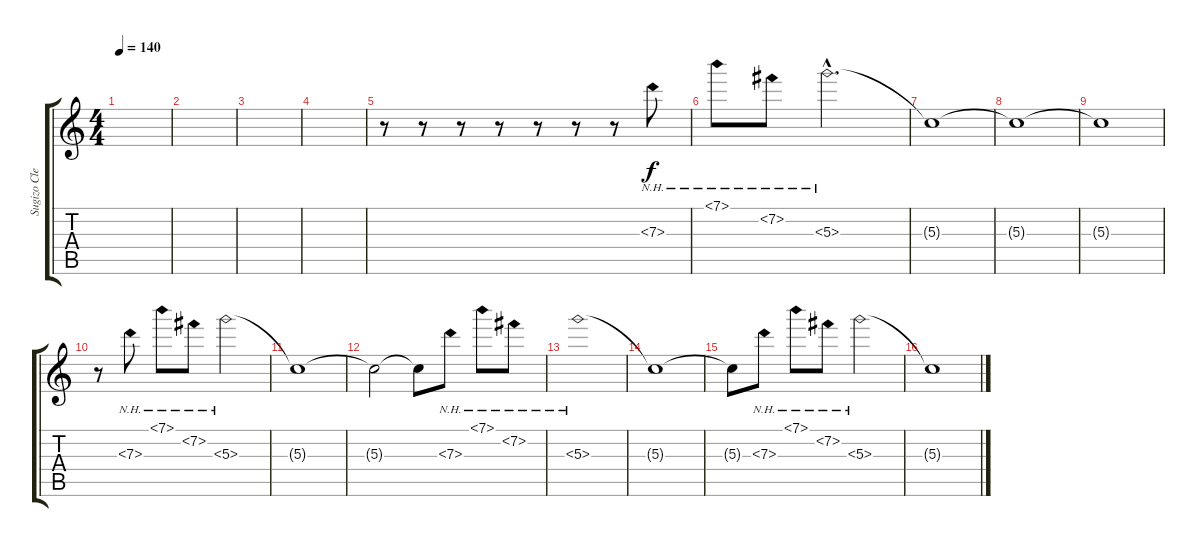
\track ("Sugizo Clean" "Sugizo Cle") {instrument electricguitarclean}
\staff {score tabs}
\tuning (E4 B3 G3 D3 A2 D2) {hide}
\ts (4 4)
\tempo 140
\clef g2
\ks c
|
|
|
|
r.8 r.8 r.8 r.8 r.8 r.8 r.8 7.3{nh}.8 |
7.1{nh}.8 7.2{nh}.8 5.3{nh hac}.2{d} |
5.3{t}.1 |
5.3{t}.1 |
5.3{t}.1 |
r.8 7.3{nh}.8 7.1{nh}.8 7.2{nh}.8 5.3{nh}.2 |
5.3{t}.1 |
5.3{t}.2 5.3{t}.8 7.3{nh}.8 7.1{nh}.8 7.2{nh}.8 |
5.3{nh}.1 |
5.3{t}.1 |
5.3{t}.8 7.3{nh}.8 7.1{nh}.8 7.2{nh}.8 5.3{nh}.2 |
5.3{t}.1
